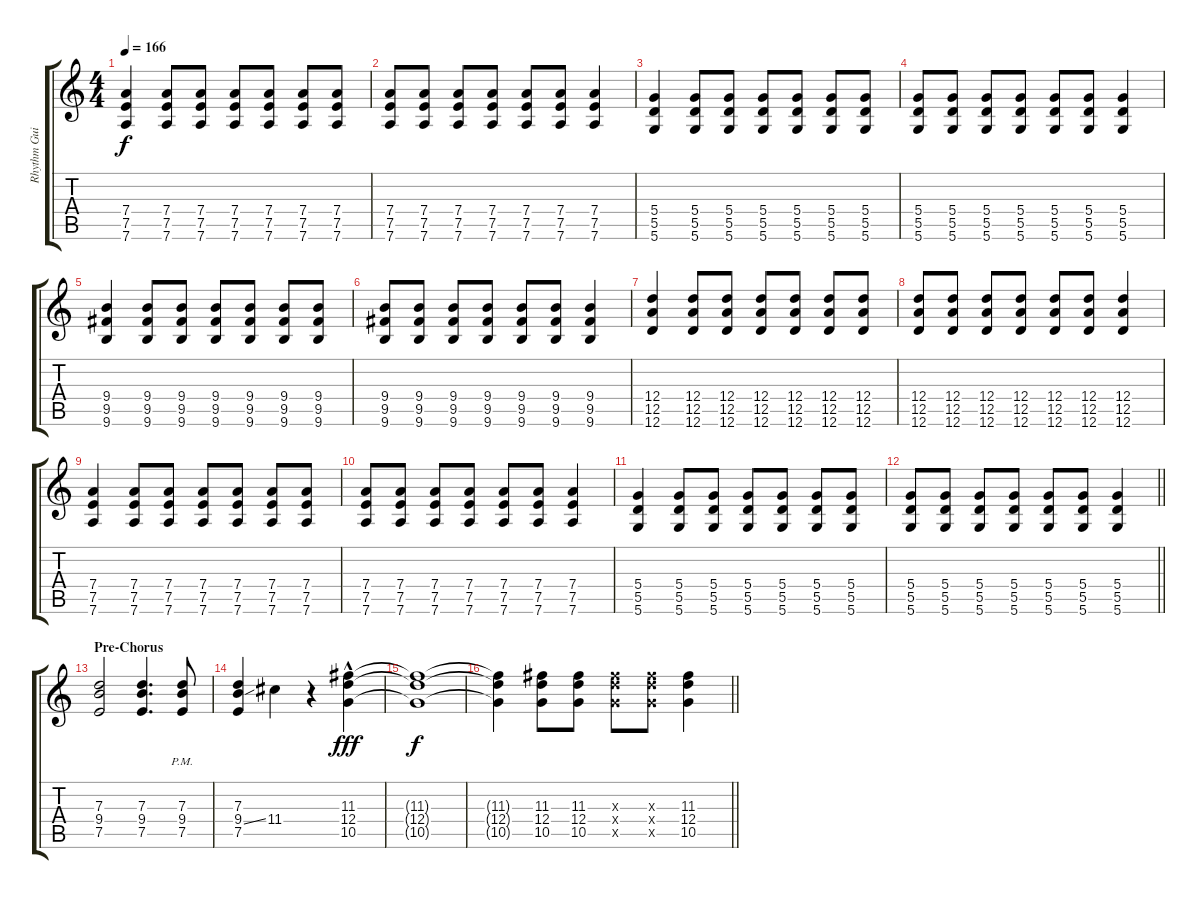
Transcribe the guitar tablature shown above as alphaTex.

\track ("Rhythm Guitar" "Rhythm Gui") {instrument overdrivenguitar}
\staff {score tabs}
\tuning (E4 B3 G3 D3 A2 D2) {hide}
\ts (4 4)
\tempo 166
\clef g2
\ks c
(7.4 7.5 7.6).4{dy f} (7.4 7.5 7.6).8 (7.4 7.5 7.6).8 (7.4 7.5 7.6).8 (7.4 7.5 7.6).8 (7.4 7.5 7.6).8 (7.4 7.5 7.6).8 |
(7.4 7.5 7.6).8 (7.4 7.5 7.6).8 (7.4 7.5 7.6).8 (7.4 7.5 7.6).8 (7.4 7.5 7.6).8 (7.4 7.5 7.6).8 (7.4 7.5 7.6).4 |
(5.4 5.5 5.6).4 (5.4 5.5 5.6).8 (5.4 5.5 5.6).8 (5.4 5.5 5.6).8 (5.4 5.5 5.6).8 (5.4 5.5 5.6).8 (5.4 5.5 5.6).8 |
(5.4 5.5 5.6).8 (5.4 5.5 5.6).8 (5.4 5.5 5.6).8 (5.4 5.5 5.6).8 (5.4 5.5 5.6).8 (5.4 5.5 5.6).8 (5.4 5.5 5.6).4 |
(9.4 9.5 9.6).4 (9.4 9.5 9.6).8 (9.4 9.5 9.6).8 (9.4 9.5 9.6).8 (9.4 9.5 9.6).8 (9.4 9.5 9.6).8 (9.4 9.5 9.6).8 |
(9.4 9.5 9.6).8 (9.4 9.5 9.6).8 (9.4 9.5 9.6).8 (9.4 9.5 9.6).8 (9.4 9.5 9.6).8 (9.4 9.5 9.6).8 (9.4 9.5 9.6).4 |
(12.4 12.5 12.6).4 (12.4 12.5 12.6).8 (12.4 12.5 12.6).8 (12.4 12.5 12.6).8 (12.4 12.5 12.6).8 (12.4 12.5 12.6).8 (12.4 12.5 12.6).8 |
(12.4 12.5 12.6).8 (12.4 12.5 12.6).8 (12.4 12.5 12.6).8 (12.4 12.5 12.6).8 (12.4 12.5 12.6).8 (12.4 12.5 12.6).8 (12.4 12.5 12.6).4 |
(7.4 7.5 7.6).4 (7.4 7.5 7.6).8 (7.4 7.5 7.6).8 (7.4 7.5 7.6).8 (7.4 7.5 7.6).8 (7.4 7.5 7.6).8 (7.4 7.5 7.6).8 |
(7.4 7.5 7.6).8 (7.4 7.5 7.6).8 (7.4 7.5 7.6).8 (7.4 7.5 7.6).8 (7.4 7.5 7.6).8 (7.4 7.5 7.6).8 (7.4 7.5 7.6).4 |
(5.4 5.5 5.6).4 (5.4 5.5 5.6).8 (5.4 5.5 5.6).8 (5.4 5.5 5.6).8 (5.4 5.5 5.6).8 (5.4 5.5 5.6).8 (5.4 5.5 5.6).8 |
\barLineRight lightlight
(5.4 5.5 5.6).8 (5.4 5.5 5.6).8 (5.4 5.5 5.6).8 (5.4 5.5 5.6).8 (5.4 5.5 5.6).8 (5.4 5.5 5.6).8 (5.4 5.5 5.6).4 |
\section ("" "Pre-Chorus")
(7.3 9.4 7.5).2 (7.3 9.4 7.5).4{d} (7.3{pm} 9.4{pm} 7.5{pm}).8 |
(7.3 9.4{ss} 7.5).4 11.4.4 r.4 (11.3{hac} 12.4{hac} 10.5{hac}).4{dy fff} |
(11.3{t} 12.4{t} 10.5{t}).1{dy f} |
\barLineRight lightlight
(11.3{t} 12.4{t} 10.5{t}).4 (11.3 12.4 10.5).8 (11.3 12.4 10.5).8 (11.3{x} 12.4{x} 10.5{x}).8 (11.3{x} 12.4{x} 10.5{x}).8 (11.3 12.4 10.5).4
